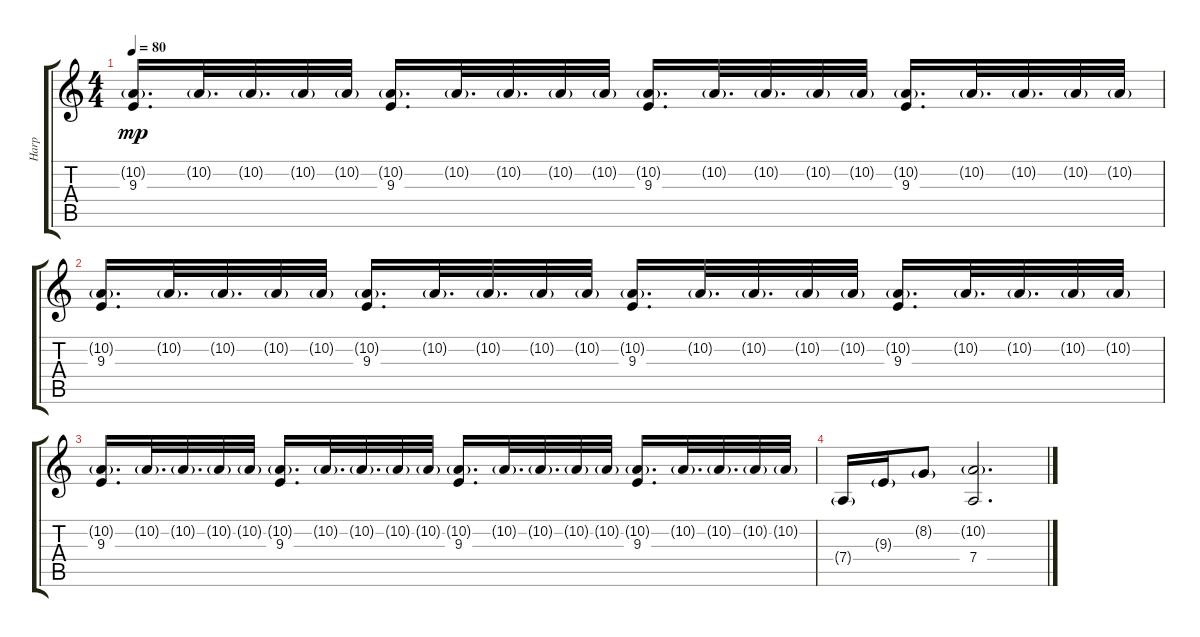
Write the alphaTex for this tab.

\track ("Harp" "Harp") {instrument orchestralharp}
\staff {score tabs}
\tuning (E4 B3 G3 D3 A2 E2) {hide}
\ts (4 4)
\tempo 80
\clef g2
\ks c
(10.2{g} 9.3).16{d dy mp} 10.2{g}.32{d} 10.2{g}.32{d} 10.2{g}.32 10.2{g}.32 (10.2{g} 9.3).16{d} 10.2{g}.32{d} 10.2{g}.32{d} 10.2{g}.32 10.2{g}.32 (10.2{g} 9.3).16{d} 10.2{g}.32{d} 10.2{g}.32{d} 10.2{g}.32 10.2{g}.32 (10.2{g} 9.3).16{d} 10.2{g}.32{d} 10.2{g}.32{d} 10.2{g}.32 10.2{g}.32 |
(10.2{g} 9.3).16{d} 10.2{g}.32{d} 10.2{g}.32{d} 10.2{g}.32 10.2{g}.32 (10.2{g} 9.3).16{d} 10.2{g}.32{d} 10.2{g}.32{d} 10.2{g}.32 10.2{g}.32 (10.2{g} 9.3).16{d} 10.2{g}.32{d} 10.2{g}.32{d} 10.2{g}.32 10.2{g}.32 (10.2{g} 9.3).16{d} 10.2{g}.32{d} 10.2{g}.32{d} 10.2{g}.32 10.2{g}.32 |
(10.2{g} 9.3).16{d} 10.2{g}.32{d} 10.2{g}.32{d} 10.2{g}.32 10.2{g}.32 (10.2{g} 9.3).16{d} 10.2{g}.32{d} 10.2{g}.32{d} 10.2{g}.32 10.2{g}.32 (10.2{g} 9.3).16{d} 10.2{g}.32{d} 10.2{g}.32{d} 10.2{g}.32 10.2{g}.32 (10.2{g} 9.3).16{d} 10.2{g}.32{d} 10.2{g}.32{d} 10.2{g}.32 10.2{g}.32 |
7.4{g}.16 9.3{g}.16 8.2{g}.8 (10.2{g} 7.4).2{d}
